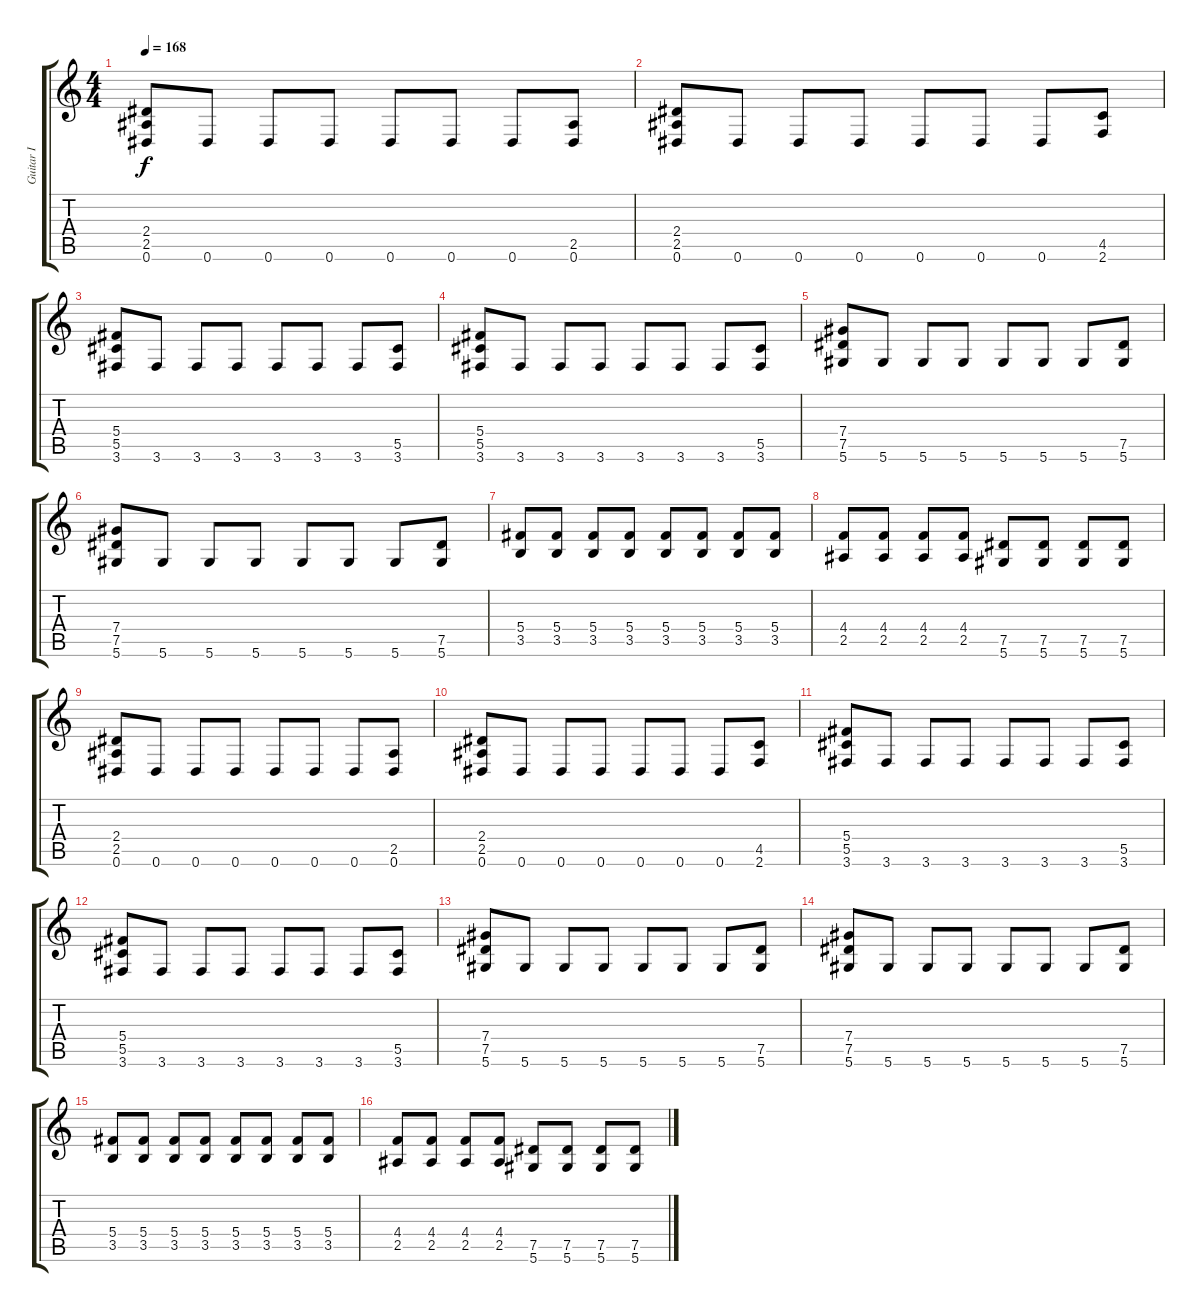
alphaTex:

\track ("Guitar I" "Guitar I") {instrument acousticguitarsteel}
\staff {score tabs}
\tuning (Eb4 Bb3 Gb3 Db3 Ab2 Eb2) {hide}
\ts (4 4)
\tempo 168
\clef g2
\ks c
(2.4 2.5 0.6).8{dy f volume 10 instrument distortionguitar} 0.6.8 0.6.8 0.6.8 0.6.8 0.6.8 0.6.8 (2.5 0.6).8 |
(2.4 2.5 0.6).8 0.6.8 0.6.8 0.6.8 0.6.8 0.6.8 0.6.8 (4.5 2.6).8 |
(5.4 5.5 3.6).8 3.6.8 3.6.8 3.6.8 3.6.8 3.6.8 3.6.8 (5.5 3.6).8 |
(5.4 5.5 3.6).8 3.6.8 3.6.8 3.6.8 3.6.8 3.6.8 3.6.8 (5.5 3.6).8 |
(7.4 7.5 5.6).8{volume 7} 5.6.8 5.6.8 5.6.8 5.6.8 5.6.8 5.6.8 (7.5 5.6).8 |
(7.4 7.5 5.6).8 5.6.8 5.6.8 5.6.8 5.6.8 5.6.8 5.6.8 (7.5 5.6).8 |
(5.4 3.5).8 (5.4 3.5).8 (5.4 3.5).8 (5.4 3.5).8 (5.4 3.5).8 (5.4 3.5).8 (5.4 3.5).8 (5.4 3.5).8 |
(4.4 2.5).8 (4.4 2.5).8 (4.4 2.5).8 (4.4 2.5).8 (7.5 5.6).8 (7.5 5.6).8 (7.5 5.6).8 (7.5 5.6).8 |
(2.4 2.5 0.6).8 0.6.8{volume 4} 0.6.8 0.6.8 0.6.8 0.6.8 0.6.8 (2.5 0.6).8 |
(2.4 2.5 0.6).8 0.6.8 0.6.8 0.6.8 0.6.8 0.6.8 0.6.8 (4.5 2.6).8 |
(5.4 5.5 3.6).8 3.6.8 3.6.8 3.6.8 3.6.8 3.6.8 3.6.8 (5.5 3.6).8 |
(5.4 5.5 3.6).8 3.6.8 3.6.8 3.6.8 3.6.8 3.6.8 3.6.8 (5.5 3.6).8 |
(7.4 7.5 5.6).8{volume 0} 5.6.8 5.6.8 5.6.8 5.6.8 5.6.8 5.6.8 (7.5 5.6).8 |
(7.4 7.5 5.6).8 5.6.8 5.6.8 5.6.8 5.6.8 5.6.8 5.6.8 (7.5 5.6).8 |
(5.4 3.5).8 (5.4 3.5).8 (5.4 3.5).8 (5.4 3.5).8 (5.4 3.5).8 (5.4 3.5).8 (5.4 3.5).8 (5.4 3.5).8 |
(4.4 2.5).8 (4.4 2.5).8 (4.4 2.5).8 (4.4 2.5).8 (7.5 5.6).8 (7.5 5.6).8 (7.5 5.6).8 (7.5 5.6).8
